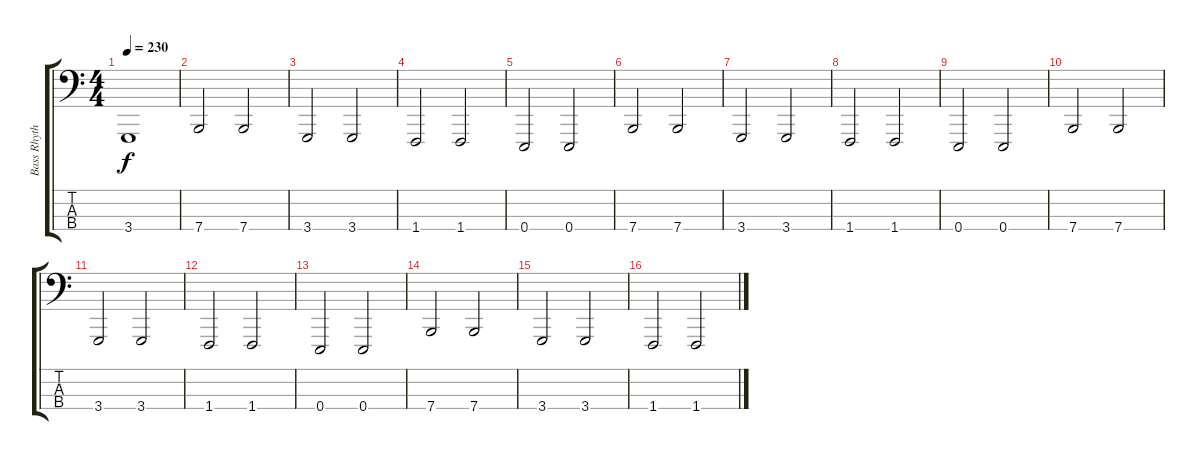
\track ("Bass Rhythm" "Bass Rhyth") {instrument lead8bassandlead}
\staff {score tabs}
\tuning (G2 D2 A1 E1) {hide}
\ts (4 4)
\tempo 230
\clef f4
\ks c
3.4{t}.1{dy f} |
7.4.2 7.4.2 |
3.4.2 3.4.2 |
1.4.2 1.4.2 |
0.4.2 0.4.2 |
7.4.2 7.4.2 |
3.4.2 3.4.2 |
1.4.2 1.4.2 |
0.4.2 0.4.2 |
7.4.2 7.4.2 |
3.4.2 3.4.2 |
1.4.2 1.4.2 |
0.4.2 0.4.2 |
7.4.2 7.4.2 |
3.4.2 3.4.2 |
1.4.2 1.4.2
